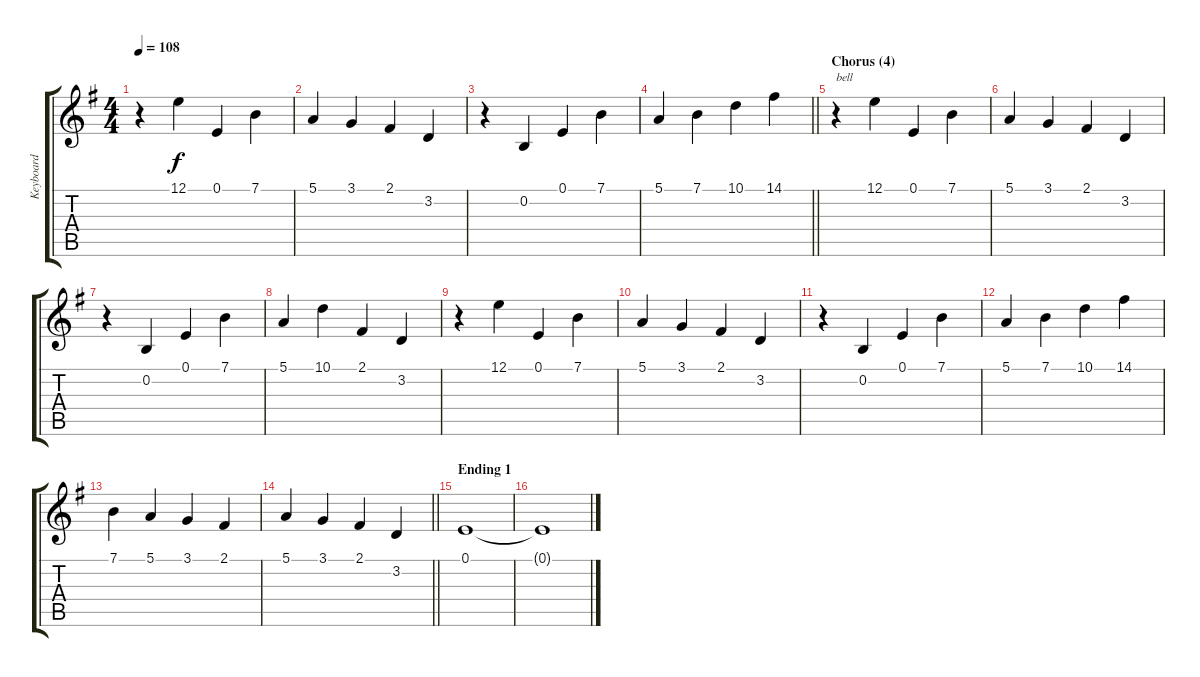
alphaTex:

\track ("Keyboard" "Keyboard") {instrument pad1newage}
\staff {score tabs}
\tuning (E4 B3 G3 D3 A2 E2) {hide}
\ts (4 4)
\tempo 108
\clef g2
\ks eminor
r.4{dy f} 12.1.4 0.1.4 7.1.4 |
5.1.4 3.1.4 2.1.4 3.2.4 |
r.4 0.2.4 0.1.4 7.1.4 |
\barLineRight lightlight
5.1.4 7.1.4 10.1.4 14.1.4 |
\section ("" "Chorus (4)")
r.4{txt "bell" instrument tinklebell} 12.1.4 0.1.4 7.1.4 |
5.1.4 3.1.4 2.1.4 3.2.4 |
r.4 0.2.4 0.1.4 7.1.4 |
5.1.4 10.1.4 2.1.4 3.2.4 |
r.4 12.1.4 0.1.4 7.1.4 |
5.1.4 3.1.4 2.1.4 3.2.4 |
r.4 0.2.4 0.1.4 7.1.4 |
5.1.4 7.1.4 10.1.4 14.1.4 |
7.1.4 5.1.4 3.1.4 2.1.4 |
\barLineRight lightlight
5.1.4 3.1.4 2.1.4 3.2.4 |
\section ("" "Ending 1")
0.1.1 |
0.1{t}.1
